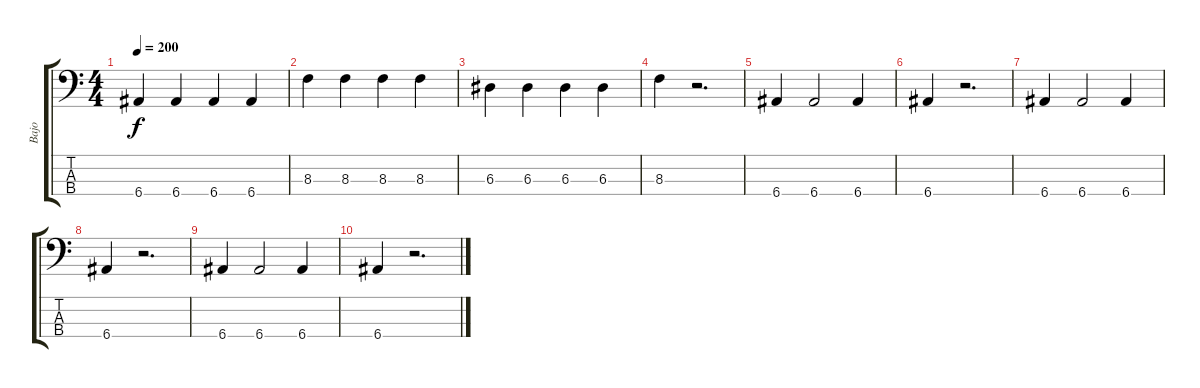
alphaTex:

\track ("Bajo" "Bajo") {instrument electricbassfinger}
\staff {score tabs}
\tuning (G2 D2 A1 E1) {hide}
\ts (4 4)
\tempo 200
\clef f4
\ks c
6.4.4{dy f} 6.4.4 6.4.4 6.4.4 |
8.3.4 8.3.4 8.3.4 8.3.4 |
6.3.4 6.3.4 6.3.4 6.3.4 |
8.3.4 r.2{d} |
6.4.4 6.4.2 6.4.4 |
6.4.4 r.2{d} |
6.4.4 6.4.2 6.4.4 |
6.4.4 r.2{d} |
6.4.4 6.4.2 6.4.4 |
6.4.4 r.2{d}
